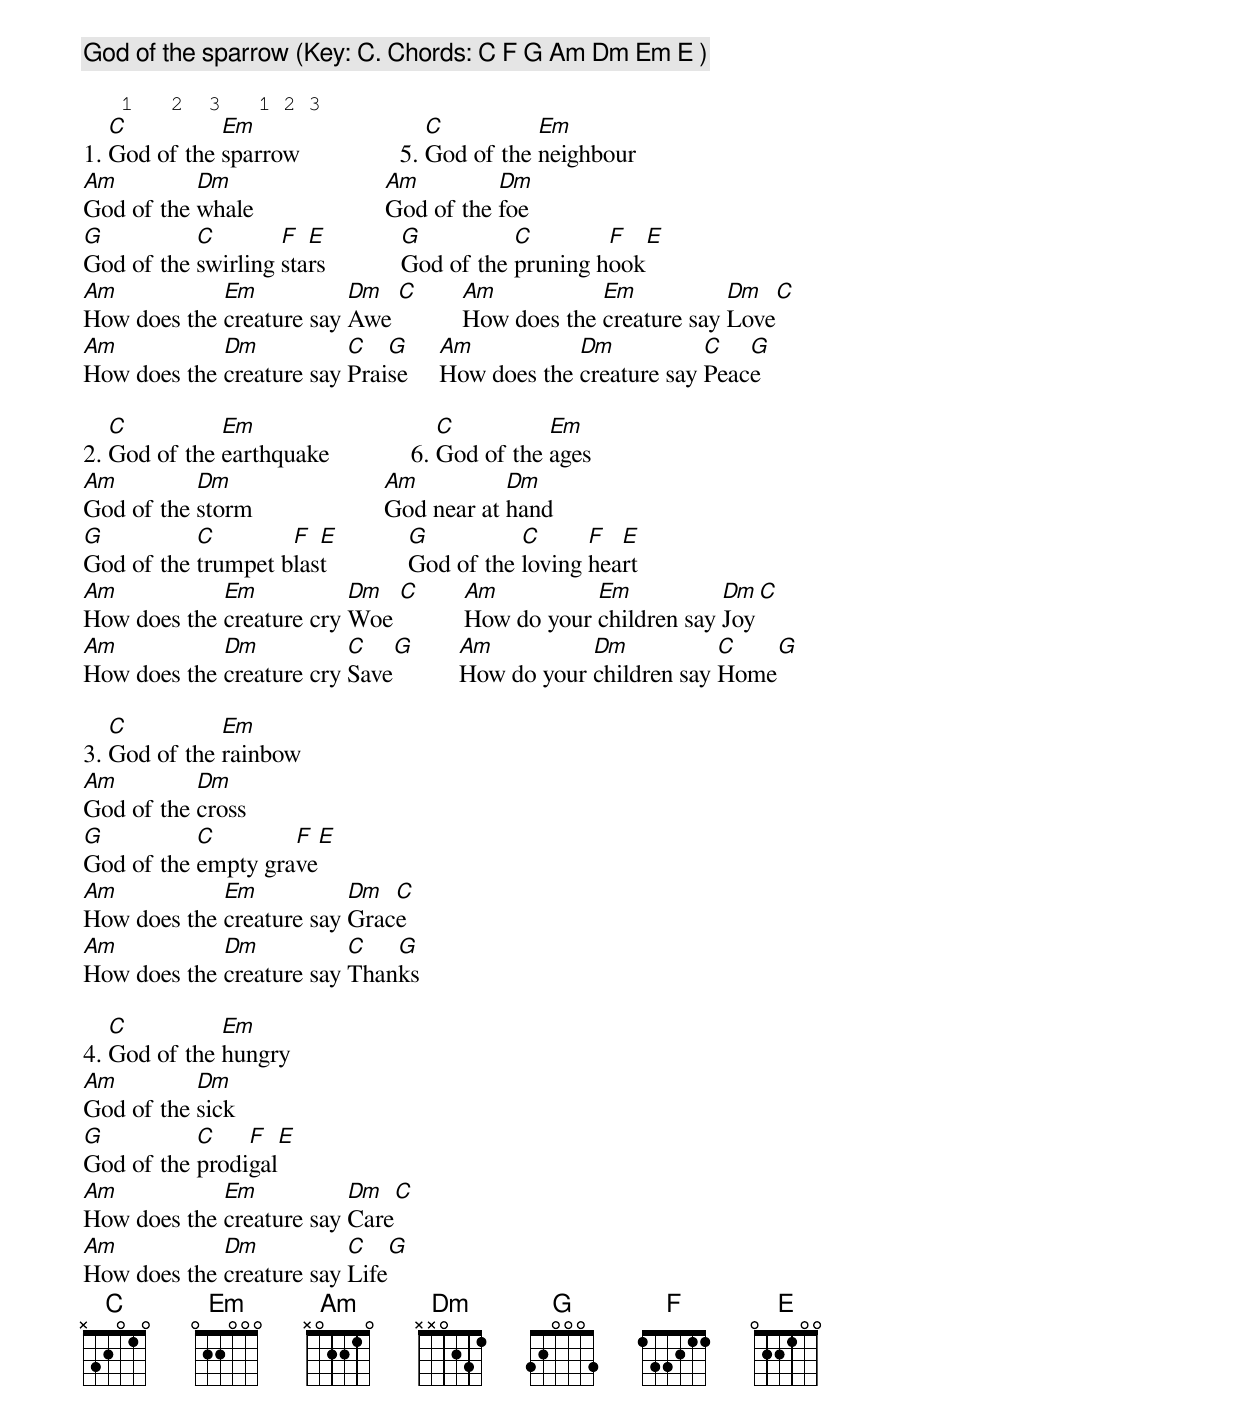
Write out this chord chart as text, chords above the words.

God of the sparrow (Key: C. Chords: C F G Am Dm Em E )

   1   2  3   1 2 3
   C          Em                        C          Em
1. God of the sparrow                5. God of the neighbour
Am         Dm                        Am         Dm
God of the whale                     God of the foe
G          C        F  E             G          C        F  E
God of the swirling stars            God of the pruning hook
Am           Em           Dm  C      Am           Em           Dm  C
How does the creature say Awe        How does the creature say Love
Am           Dm           C   G      Am           Dm           C   G
How does the creature say Praise     How does the creature say Peace

   C          Em                        C          Em
2. God of the earthquake             6. God of the ages
Am         Dm                        Am          Dm
God of the storm                     God near at hand
G          C        F  E             G          C      F  E
God of the trumpet blast             God of the loving heart
Am           Em           Dm  C      Am          Em           Dm  C
How does the creature cry Woe        How do your children say Joy
Am           Dm           C   G      Am          Dm           C   G
How does the creature cry Save       How do your children say Home

   C          Em
3. God of the rainbow
Am         Dm
God of the cross
G          C        F  E
God of the empty grave
Am           Em           Dm  C
How does the creature say Grace
Am           Dm           C   G
How does the creature say Thanks

   C          Em
4. God of the hungry
Am         Dm
God of the sick
G          C    F  E
God of the prodigal
Am           Em           Dm  C
How does the creature say Care
Am           Dm           C   G
How does the creature say Life
